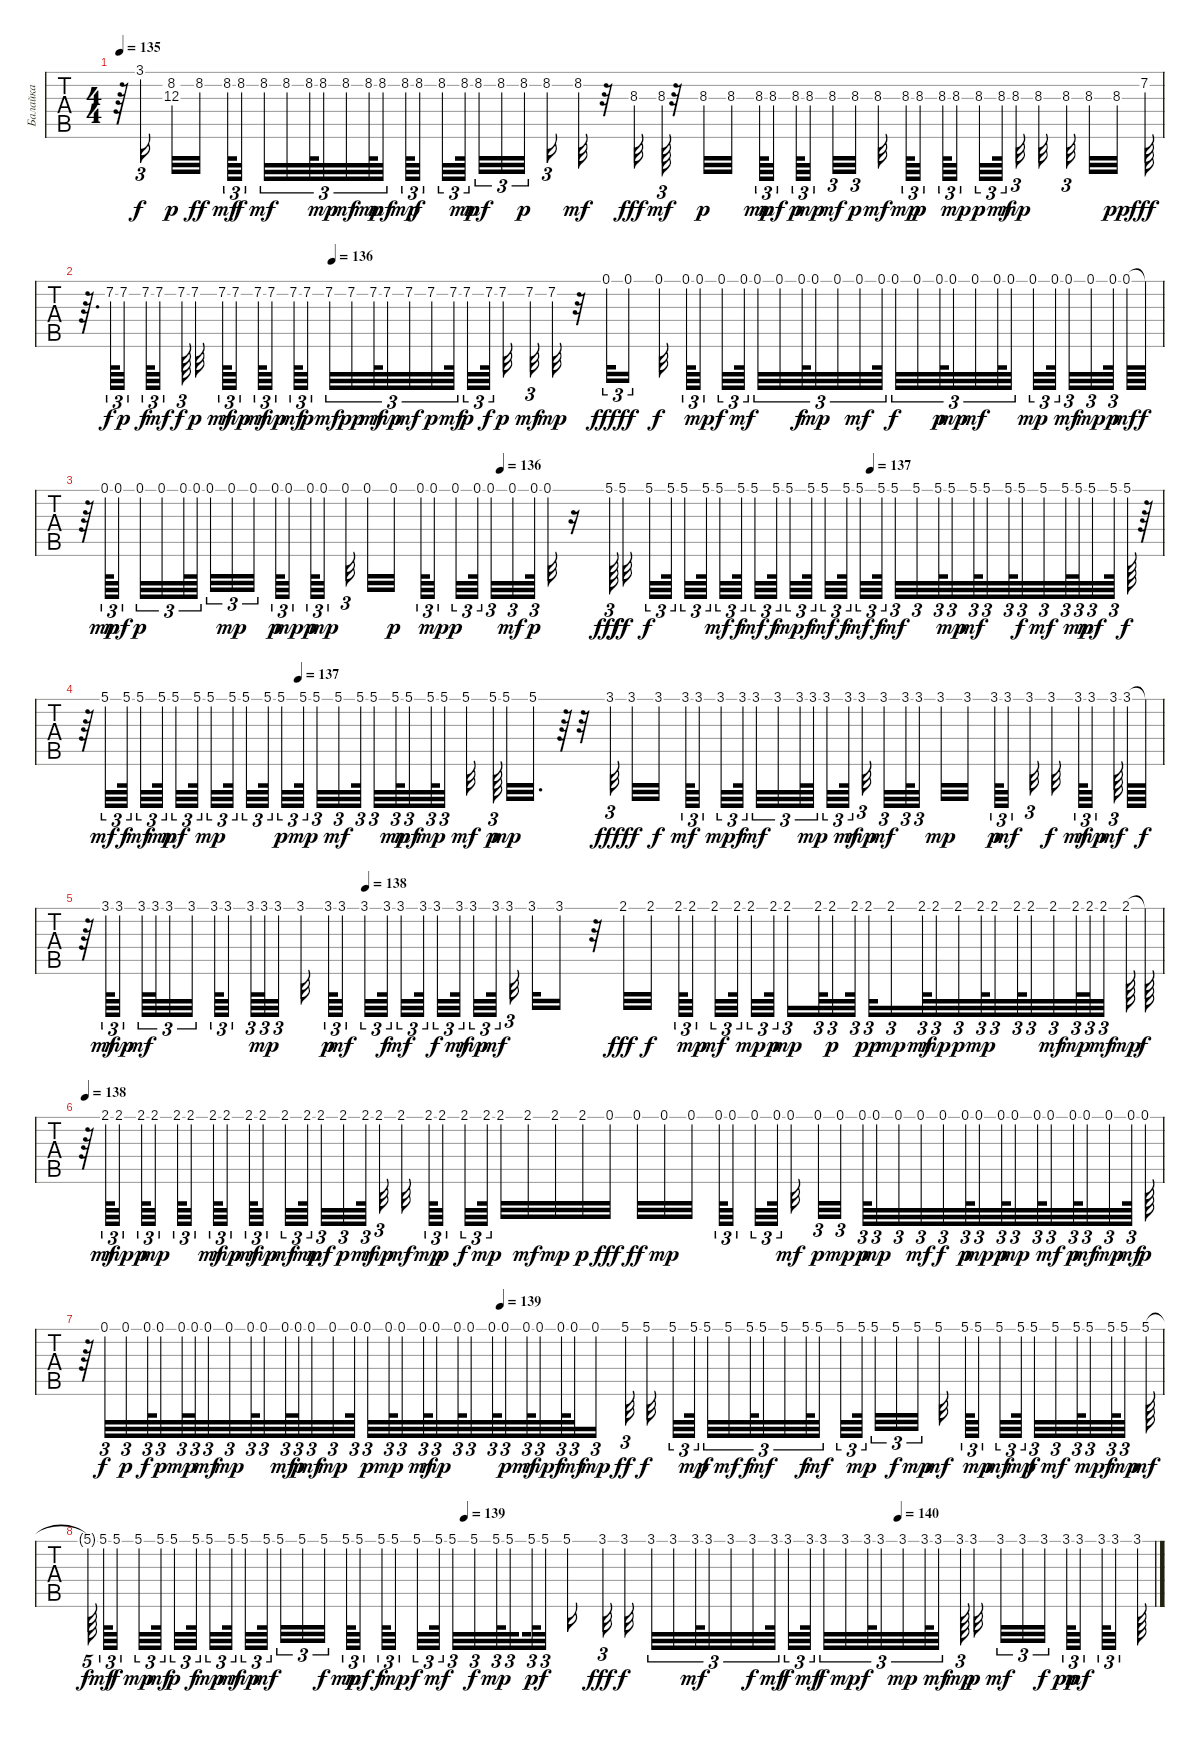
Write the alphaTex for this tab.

\track ("Балайка" "Балайка") {instrument distortionguitar}
\staff {tabs}
\tuning (E4 B3 G3 D3 A2 E2) {hide}
\ts (4 4)
\tempo 135
\clef g2
\ks c
r.64{dy ff} 3.1.16{tu (3 2) dy f beam splitsecondary} (8.2 12.3).32{dy p} 8.2.32{dy ff beam splitsecondary} 8.2.64{tu (3 2) dy mf} 8.2.32{tu (3 2) dy f beam splitsecondary} 8.2.32{tu (3 2) dy mf} 8.2.32{tu (3 2)} 8.2.64{tu (3 2)} 8.2.32{tu (3 2) dy mp} 8.2.32{tu (3 2) dy mf} 8.2.64{tu (3 2) dy mp} 8.2.32{tu (3 2) dy mf beam splitsecondary} 8.2.64{tu (3 2) dy mp} 8.2.32{tu (3 2) dy f beam splitsecondary} 8.2.32{tu (3 2)} 8.2.64{tu (3 2) dy mp beam splitsecondary} 8.2.32{tu (3 2) dy mf} 8.2.32{tu (3 2)} 8.2.32{tu (3 2) dy p beam splitsecondary} 8.2.16{tu (3 2)} 8.2.32{dy mf} r.32 8.3.32{dy fff} 8.3.64{tu (3 2) dy mf} r.32 8.3.32{dy p} 8.3.32{beam splitsecondary} 8.3.64{tu (3 2) dy mp} 8.3.32{tu (3 2) dy mf beam splitsecondary} 8.3.64{tu (3 2) dy p} 8.3.32{tu (3 2) dy mp beam splitsecondary} 8.3.32{tu (3 2) dy mf} 8.3.32{tu (3 2) dy p beam splitsecondary} 8.3.32{dy mf} 8.3.64{tu (3 2) dy mp} 8.3.32{tu (3 2) dy p beam splitsecondary} 8.3.64{tu (3 2)} 8.3.32{tu (3 2) dy mp beam splitsecondary} 8.3.32{tu (3 2) dy p} 8.3.64{tu (3 2) dy mf beam splitsecondary} 8.3.32{tu (3 2) dy mp beam splitsecondary} 8.3.32{beam splitsecondary} 8.3.32{tu (3 2) beam splitsecondary} 8.3.32 8.3.32{dy pp} 7.2.64{dy fff} |
\tempo (136 0.22916666666666666)
r.64{d} 7.2.64{tu (3 2) dy f} 7.2.32{tu (3 2) dy p beam splitsecondary} 7.2.64{tu (3 2) dy f} 7.2.32{tu (3 2) dy mf beam splitsecondary} 7.2.64{tu (3 2) dy f beam splitsecondary} 7.2.32{dy p beam splitsecondary} 7.2.64{tu (3 2) dy mf} 7.2.32{tu (3 2) dy mp beam splitsecondary} 7.2.64{tu (3 2) dy mf} 7.2.32{tu (3 2) dy mp beam splitsecondary} 7.2.64{tu (3 2) dy mf} 7.2.32{tu (3 2) dy p beam splitsecondary} 7.2.32{tu (3 2) dy mf} 7.2.32{tu (3 2) dy pp} 7.2.64{tu (3 2) dy mf} 7.2.32{tu (3 2) dy mp} 7.2.32{tu (3 2) dy mf} 7.2.32{tu (3 2) dy p} 7.2.64{tu (3 2) dy mf beam splitsecondary} 7.2.32{tu (3 2) dy p} 7.2.64{tu (3 2) dy f beam splitsecondary} 7.2.32{dy p beam splitsecondary} 7.2.32{tu (3 2) dy mf} 7.2.32{dy mp} r.32 0.1.32{tu (3 2) dy fff} 0.1.16{tu (3 2) dy ff beam splitsecondary} 0.1.32{dy f beam splitsecondary} 0.1.64{tu (3 2)} 0.1.32{tu (3 2) dy mp beam splitsecondary} 0.1.32{tu (3 2) dy f} 0.1.64{tu (3 2) dy mf beam splitsecondary} 0.1.32{tu (3 2)} 0.1.32{tu (3 2)} 0.1.64{tu (3 2) dy f} 0.1.32{tu (3 2) dy mp} 0.1.32{tu (3 2)} 0.1.32{tu (3 2) dy mf} 0.1.64{tu (3 2) beam splitsecondary} 0.1.32{tu (3 2) dy f} 0.1.32{tu (3 2)} 0.1.64{tu (3 2) dy p} 0.1.32{tu (3 2) dy mp} 0.1.32{tu (3 2) dy mf} 0.1.64{tu (3 2)} 0.1.32{tu (3 2) beam splitsecondary} 0.1.32{tu (3 2) dy mp} 0.1.64{tu (3 2) beam splitsecondary} 0.1.32{tu (3 2) dy mf} 0.1.32{tu (3 2) dy mp} 0.1.64{tu (3 2) dy p beam splitsecondary} 0.1.64{dy mf} 0.1{t}.64{dy f} |
\tempo (136 0.3854166666666667)
\tempo (137 0.7291666666666666)
r.64 0.1.64{tu (3 2) dy mp} 0.1.32{tu (3 2) dy mf beam splitsecondary} 0.1.32{tu (3 2) dy p} 0.1.32{tu (3 2)} 0.1.64{tu (3 2)} 0.1.64{tu (3 2) beam splitsecondary} 0.1.32{tu (3 2)} 0.1.32{tu (3 2) dy mp} 0.1.32{tu (3 2) beam splitsecondary} 0.1.64{tu (3 2) dy p} 0.1.32{tu (3 2) dy mp beam splitsecondary} 0.1.64{tu (3 2) dy p} 0.1.32{tu (3 2) dy mp beam splitsecondary} 0.1.32{tu (3 2)} 0.1.32 0.1.32{dy p beam splitsecondary} 0.1.64{tu (3 2)} 0.1.32{tu (3 2) dy mp beam splitsecondary} 0.1.32{tu (3 2) dy p} 0.1.64{tu (3 2) beam splitsecondary} 0.1.32{tu (3 2)} 0.1.32{tu (3 2) dy mf} 0.1.64{tu (3 2) dy p beam splitsecondary} 0.1.32 r.16 5.1.64{tu (3 2) dy fff beam splitsecondary} 5.1.32{dy ff beam splitsecondary} 5.1.32{tu (3 2) dy f} 5.1.64{tu (3 2) beam splitsecondary} 5.1.32{tu (3 2)} 5.1.64{tu (3 2) beam splitsecondary} 5.1.32{tu (3 2) dy mf} 5.1.64{tu (3 2) dy f beam splitsecondary} 5.1.32{tu (3 2) dy mf} 5.1.64{tu (3 2) dy f beam splitsecondary} 5.1.32{tu (3 2) dy mp} 5.1.64{tu (3 2) dy f beam splitsecondary} 5.1.32{tu (3 2) dy mf} 5.1.64{tu (3 2) dy f} 5.1.32{tu (3 2) dy mf} 5.1.64{tu (3 2) dy f beam splitsecondary} 5.1.32{tu (3 2) dy mf} 5.1.32{tu (3 2)} 5.1.64{tu (3 2)} 5.1.32{tu (3 2) dy mp} 5.1.64{tu (3 2) dy mf} 5.1.32{tu (3 2)} 5.1.64{tu (3 2)} 5.1.32{tu (3 2) dy f} 5.1.32{tu (3 2) dy mf} 5.1.64{tu (3 2)} 5.1.64{tu (3 2) dy mp} 5.1.32{tu (3 2) dy mf} 5.1.64{tu (3 2)} 5.1.64{dy f} r.64 |
\tempo (137 0.19791666666666666)
r.64 5.1.32{tu (3 2) dy mf} 5.1.64{tu (3 2) dy f beam splitsecondary} 5.1.32{tu (3 2) dy mf} 5.1.64{tu (3 2) dy mp beam splitsecondary} 5.1.32{tu (3 2) dy mf} 5.1.64{tu (3 2) beam splitsecondary} 5.1.32{tu (3 2) dy mp} 5.1.64{tu (3 2) beam splitsecondary} 5.1.32{tu (3 2)} 5.1.64{tu (3 2) beam splitsecondary} 5.1.32{tu (3 2) dy p} 5.1.64{tu (3 2) dy mp beam splitsecondary} 5.1.32{tu (3 2)} 5.1.32{tu (3 2) dy mf} 5.1.64{tu (3 2)} 5.1.32{tu (3 2)} 5.1.64{tu (3 2) dy mp} 5.1.32{tu (3 2) dy mf} 5.1.64{tu (3 2) dy mp} 5.1.32{tu (3 2) beam splitsecondary} 5.1.32{dy mf beam splitsecondary} 5.1.64{tu (3 2) dy p beam splitsecondary} 5.1.32{dy mp} 5.1.32{d} r.64 r.32 3.1.32{tu (3 2) dy fff beam splitsecondary} 3.1.32{dy ff} 3.1.32{dy f beam splitsecondary} 3.1.64{tu (3 2) dy mf} 3.1.32{tu (3 2) beam splitsecondary} 3.1.32{tu (3 2) dy mp} 3.1.64{tu (3 2) dy f beam splitsecondary} 3.1.32{tu (3 2) dy mf} 3.1.32{tu (3 2)} 3.1.64{tu (3 2)} 3.1.64{tu (3 2) dy mp beam splitsecondary} 3.1.32{tu (3 2)} 3.1.64{tu (3 2) dy mf beam splitsecondary} 3.1.32{tu (3 2) dy mp} 3.1.32{tu (3 2) dy mf} 3.1.64{tu (3 2)} 3.1.32{tu (3 2) beam splitsecondary} 3.1.32{dy mp} 3.1.32{beam splitsecondary} 3.1.64{tu (3 2) dy p} 3.1.32{tu (3 2) dy mf beam splitsecondary} 3.1.32{tu (3 2) beam splitsecondary} 3.1.32{dy f beam splitsecondary} 3.1.64{tu (3 2) dy mf} 3.1.32{tu (3 2) dy mp beam splitsecondary} 3.1.64{tu (3 2) dy mf} 3.1.64 3.1{t}.64{dy f} |
\tempo (138 0.2604166666666667)
r.64 3.1.64{tu (3 2) dy mf} 3.1.32{tu (3 2) dy mp beam splitsecondary} 3.1.64{tu (3 2) dy mf} 3.1.64{tu (3 2)} 3.1.32{tu (3 2)} 3.1.32{tu (3 2) beam splitsecondary} 3.1.64{tu (3 2)} 3.1.32{tu (3 2) beam splitsecondary} 3.1.64{tu (3 2)} 3.1.64{tu (3 2) dy mp} 3.1.32{tu (3 2) beam splitsecondary} 3.1.32{beam splitsecondary} 3.1.64{tu (3 2) dy p} 3.1.32{tu (3 2) dy mf beam splitsecondary} 3.1.32{tu (3 2)} 3.1.64{tu (3 2) dy f beam splitsecondary} 3.1.32{tu (3 2) dy mf} 3.1.64{tu (3 2) beam splitsecondary} 3.1.32{tu (3 2) dy f} 3.1.64{tu (3 2) dy mf beam splitsecondary} 3.1.32{tu (3 2) dy mp} 3.1.64{tu (3 2) dy mf beam splitsecondary} 3.1.32{tu (3 2) beam splitsecondary} 3.1.32 3.1.16 r.32 2.1.32{dy fff} 2.1.32{dy f beam splitsecondary} 2.1.64{tu (3 2)} 2.1.32{tu (3 2) dy mp beam splitsecondary} 2.1.32{tu (3 2) dy mf} 2.1.64{tu (3 2) beam splitsecondary} 2.1.32{tu (3 2) dy mp} 2.1.64{tu (3 2) dy p beam splitsecondary} 2.1.16{tu (3 2) dy mp} 2.1.64{tu (3 2)} 2.1.32{tu (3 2) dy p} 2.1.64{tu (3 2)} 2.1.32{tu (3 2) dy pp} 2.1.16{tu (3 2) dy mp} 2.1.64{tu (3 2) dy mf} 2.1.32{tu (3 2) dy mp} 2.1.32{tu (3 2) dy p} 2.1.64{tu (3 2) dy mp} 2.1.32{tu (3 2)} 2.1.64{tu (3 2)} 2.1.32{tu (3 2)} 2.1.32{tu (3 2) dy mf} 2.1.64{tu (3 2) dy mp} 2.1.64{tu (3 2)} 2.1.32{tu (3 2) dy mf beam splitsecondary} 2.1.64{dy mp} 2.1{t}.64{dy f} |
\tempo 138
r.64 2.1.64{tu (3 2) dy mf} 2.1.32{tu (3 2) dy mp beam splitsecondary} 2.1.64{tu (3 2) dy p} 2.1.32{tu (3 2) dy mp beam splitsecondary} 2.1.64{tu (3 2)} 2.1.32{tu (3 2) beam splitsecondary} 2.1.64{tu (3 2) dy mf} 2.1.32{tu (3 2) dy mp beam splitsecondary} 2.1.64{tu (3 2) dy mf} 2.1.32{tu (3 2) dy mp beam splitsecondary} 2.1.32{tu (3 2) dy mf} 2.1.64{tu (3 2) dy mp beam splitsecondary} 2.1.32{tu (3 2) dy mf} 2.1.32{tu (3 2) dy p} 2.1.64{tu (3 2) dy mf} 2.1.32{tu (3 2) dy mp beam splitsecondary} 2.1.32{dy mf beam splitsecondary} 2.1.64{tu (3 2) dy mp} 2.1.32{tu (3 2) dy p beam splitsecondary} 2.1.32{tu (3 2) dy f} 2.1.64{tu (3 2) dy mp beam splitsecondary} 2.1.32 2.1.32{dy mf} 2.1.32{dy mp} 2.1.32{dy p} 0.1.32{dy fff} 0.1.32{dy ff} 0.1.32{dy mp} 0.1.32{beam splitsecondary} 0.1.64{tu (3 2)} 0.1.32{tu (3 2) beam splitsecondary} 0.1.32{tu (3 2)} 0.1.64{tu (3 2) beam splitsecondary} 0.1.32{dy mf beam splitsecondary} 0.1.32{tu (3 2) dy p} 0.1.32{tu (3 2) dy mp} 0.1.64{tu (3 2) dy p} 0.1.32{tu (3 2) dy mp} 0.1.32{tu (3 2)} 0.1.32{tu (3 2) dy mf} 0.1.32{tu (3 2) dy f} 0.1.64{tu (3 2) dy p} 0.1.32{tu (3 2) dy mp} 0.1.64{tu (3 2) dy p} 0.1.32{tu (3 2) dy mp} 0.1.64{tu (3 2)} 0.1.32{tu (3 2) dy mf} 0.1.64{tu (3 2) dy p} 0.1.32{tu (3 2) dy mf} 0.1.32{tu (3 2) dy mp} 0.1.64{tu (3 2) dy mf} 0.1.64{dy p} |
\tempo (139 0.3854166666666667)
r.64 0.1.32{tu (3 2) dy f} 0.1.32{tu (3 2) dy p} 0.1.64{tu (3 2) dy f} 0.1.32{tu (3 2) dy p} 0.1.64{tu (3 2) dy mp} 0.1.64{tu (3 2)} 0.1.32{tu (3 2) dy mf} 0.1.32{tu (3 2) dy mp} 0.1.64{tu (3 2)} 0.1.32{tu (3 2)} 0.1.64{tu (3 2) dy mf} 0.1.64{tu (3 2) dy p} 0.1.32{tu (3 2) dy mf} 0.1.32{tu (3 2) dy mp} 0.1.64{tu (3 2)} 0.1.32{tu (3 2) dy p} 0.1.64{tu (3 2) dy mp} 0.1.32{tu (3 2)} 0.1.64{tu (3 2) dy mf} 0.1.32{tu (3 2) dy mp} 0.1.64{tu (3 2)} 0.1.32{tu (3 2)} 0.1.64{tu (3 2)} 0.1.32{tu (3 2) dy p} 0.1.64{tu (3 2) dy mf} 0.1.32{tu (3 2) dy mp} 0.1.64{tu (3 2) dy f} 0.1.32{tu (3 2) dy mf} 0.1.16{tu (3 2) dy mp} 5.1.32{tu (3 2) dy ff beam splitsecondary} 5.1.32{dy f beam splitsecondary} 5.1.32{tu (3 2)} 5.1.64{tu (3 2) dy mp beam splitsecondary} 5.1.32{tu (3 2) dy f} 5.1.32{tu (3 2) dy mf} 5.1.64{tu (3 2) dy f} 5.1.32{tu (3 2) dy mf} 5.1.32{tu (3 2)} 5.1.64{tu (3 2) dy f} 5.1.32{tu (3 2) dy mf beam splitsecondary} 5.1.32{tu (3 2)} 5.1.64{tu (3 2) dy mp beam splitsecondary} 5.1.32{tu (3 2)} 5.1.32{tu (3 2) dy f} 5.1.32{tu (3 2) dy mp beam splitsecondary} 5.1.32{dy mf beam splitsecondary} 5.1.64{tu (3 2)} 5.1.32{tu (3 2) dy mp beam splitsecondary} 5.1.32{tu (3 2) dy mf} 5.1.64{tu (3 2) dy mp beam splitsecondary} 5.1.32{tu (3 2) dy f} 5.1.32{tu (3 2) dy mf} 5.1.64{tu (3 2)} 5.1.32{tu (3 2) dy mp} 5.1.64{tu (3 2) dy f} 5.1.32{tu (3 2) dy mp} 5.1.64{dy mf} |
\tempo (139 0.3541666666666667)
\tempo (140 0.7604166666666666)
5.1{t}.64{tu (5 4) dy f} 5.1.64{tu (3 2) dy mf} 5.1.32{tu (3 2) dy f} 5.1.32{tu (3 2) dy mp} 5.1.64{tu (3 2) dy mf} 5.1.32{tu (3 2) dy p} 5.1.64{tu (3 2) dy f} 5.1.32{tu (3 2) dy mp} 5.1.64{tu (3 2) dy mf} 5.1.32{tu (3 2) dy mp} 5.1.64{tu (3 2) dy mf} 5.1.32{tu (3 2)} 5.1.32{tu (3 2)} 5.1.32{tu (3 2) dy f} 5.1.64{tu (3 2) dy mp} 5.1.32{tu (3 2) dy mf} 5.1.64{tu (3 2) dy f beam splitsecondary} 5.1.32{tu (3 2) dy mp} 5.1.32{tu (3 2) dy f} 5.1.64{tu (3 2) dy mf} 5.1.32{tu (3 2)} 5.1.32{tu (3 2) dy f} 5.1.64{tu (3 2) dy mp} 5.1.32{tu (3 2) beam splitsecondary} 5.1.64{tu (3 2) dy p} 5.1.32{tu (3 2) dy f beam splitsecondary} 5.1.16 3.1.32{tu (3 2) dy fff} 3.1.32{dy f beam splitsecondary} 3.1.32{tu (3 2)} 3.1.32{tu (3 2)} 3.1.64{tu (3 2) dy mf} 3.1.32{tu (3 2)} 3.1.32{tu (3 2)} 3.1.32{tu (3 2) dy f} 3.1.64{tu (3 2) dy mf beam splitsecondary} 3.1.32{tu (3 2) dy f} 3.1.64{tu (3 2) dy mf beam splitsecondary} 3.1.32{tu (3 2) dy f} 3.1.32{tu (3 2) dy mp} 3.1.64{tu (3 2) dy f} 3.1.32{tu (3 2)} 3.1.32{tu (3 2) dy mp} 3.1.64{tu (3 2)} 3.1.32{tu (3 2) dy mf beam splitsecondary} 3.1.64{tu (3 2) dy mp beam splitsecondary} 3.1.32{dy p beam splitsecondary} 3.1.32{tu (3 2) dy mf} 3.1.32{tu (3 2)} 3.1.32{tu (3 2) dy f beam splitsecondary} 3.1.64{tu (3 2) dy pp} 3.1.32{tu (3 2) dy mf beam splitsecondary} 3.1.64{tu (3 2)} 3.1.32{tu (3 2) beam splitsecondary} 3.1.64
